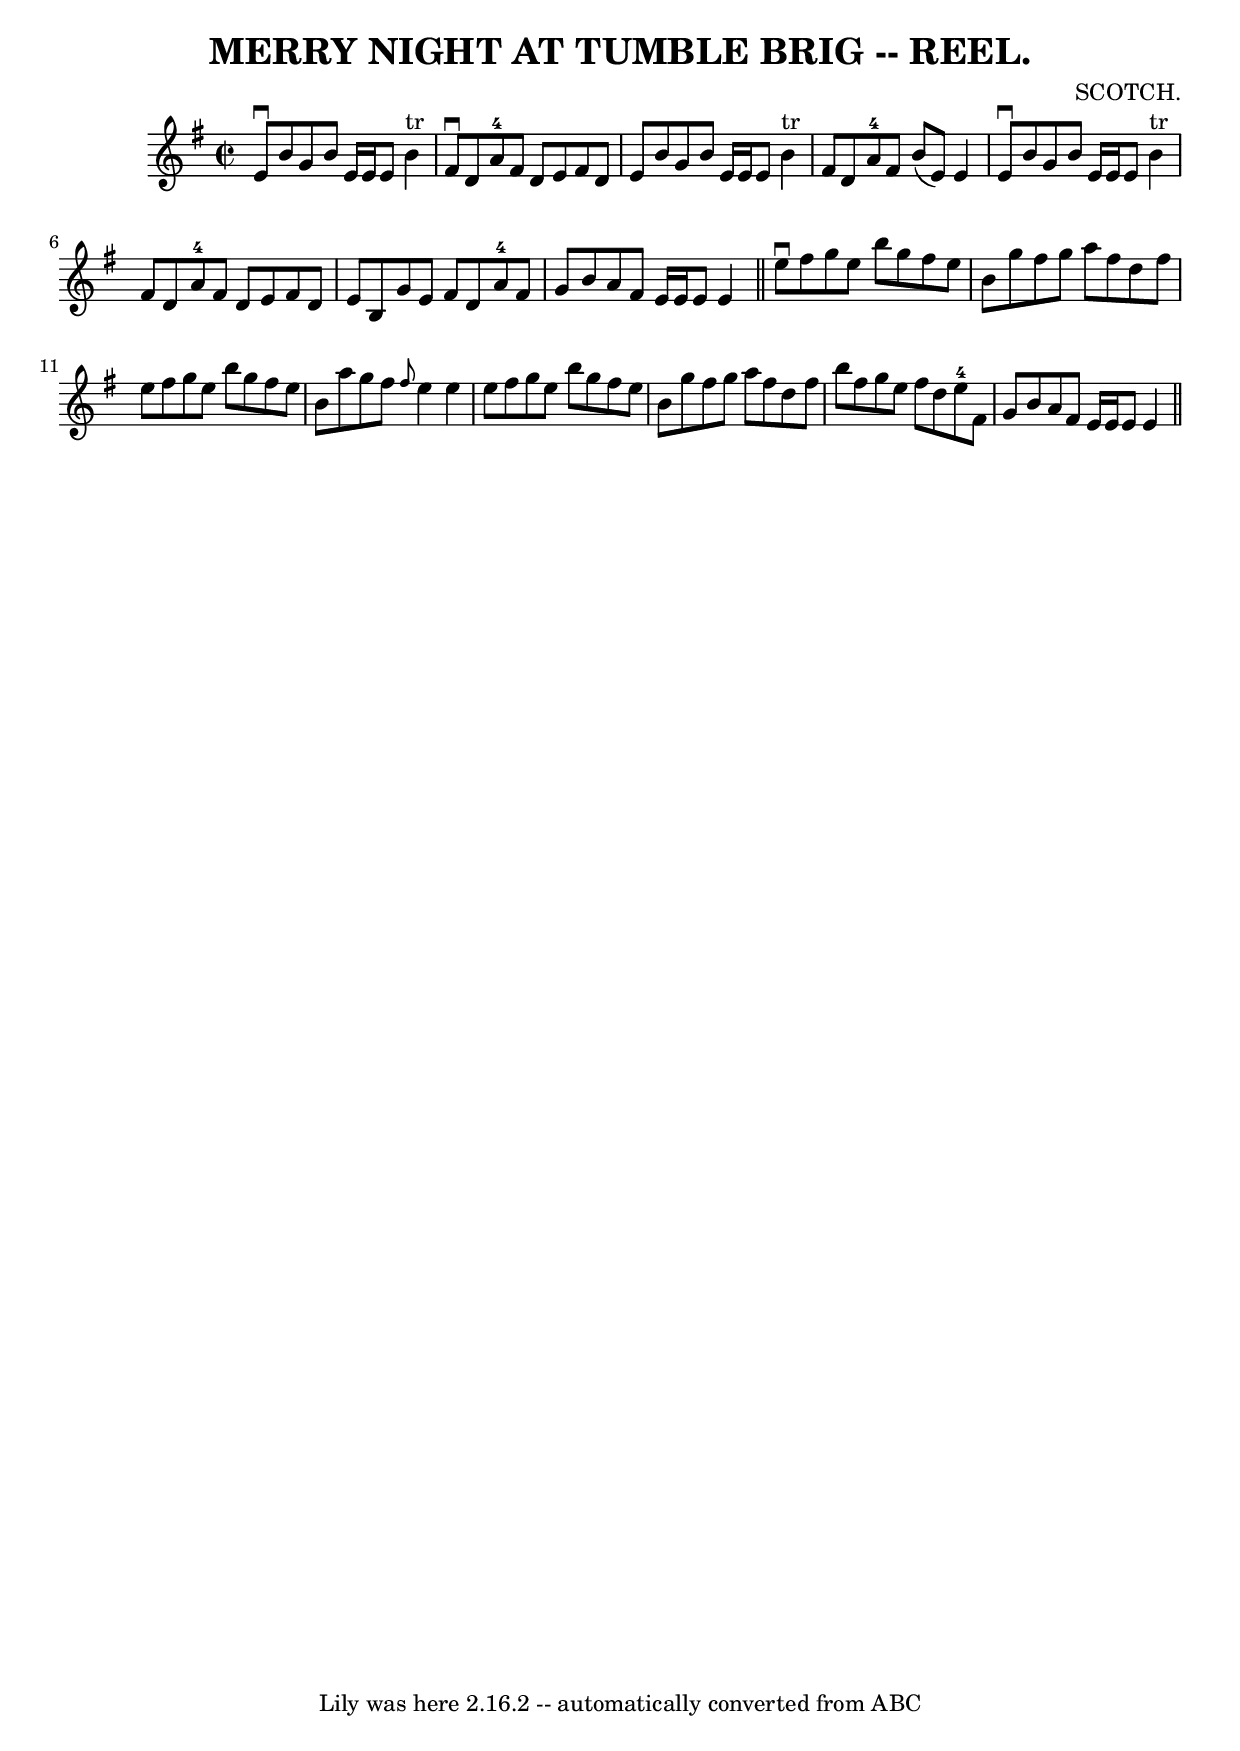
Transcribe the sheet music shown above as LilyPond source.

\version "2.7.40"
\include "Mammoth.ily"
\header {
	%% book = "Coles"
	composer = "SCOTCH."
	crossRefNumber = "4"
	footnotes = ""
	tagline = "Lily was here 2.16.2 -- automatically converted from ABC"
	title = "MERRY NIGHT AT TUMBLE BRIG -- REEL."
}
voicedefault =  {


\override Staff.TimeSignature #'style = #'C
 \time 2/2 \key e \minor e'8^\downbow b'8 g'8 b'8 e'16 e'16    
e'8 b'4^"tr" |
 fis'8^\downbow d'8 a'8-4 fis'8 d'8  
 e'8 fis'8 d'8  |
 e'8 b'8 g'8 b'8 e'16 e'16    
e'8 b'4^"tr" |
 fis'8 d'8 a'8-4 fis'8 b'8 (e'8  
-) e'4  |
 e'8^\downbow b'8 g'8 b'8 e'16 e'16 e'8 
 b'4^"tr" |
 fis'8 d'8 a'8-4 fis'8 d'8 e'8    
fis'8 d'8  |
 e'8 b8 g'8 e'8 fis'8 d'8 a'8-4   
fis'8  |
 g'8 b'8 a'8 fis'8 e'16 e'16 e'8 e'4  
\bar "||" e''8^\downbow fis''8 g''8 e''8 b''8 g''8 fis''8 
 e''8  |
 b'8 g''8 fis''8 g''8 a''8 fis''8 d''8    
fis''8  |
 e''8 fis''8 g''8 e''8 b''8 g''8 fis''8    
e''8  |
 b'8 a''8 g''8 fis''8  \grace { fis''8  } e''4    
e''4  |
 e''8 fis''8 g''8 e''8 b''8 g''8 fis''8    
e''8  |
 b'8 g''8 fis''8 g''8 a''8 fis''8 d''8    
fis''8  |
 b''8 fis''8 g''8 e''8 fis''8 d''8 e''8 
-4 fis'8  |
 g'8 b'8 a'8 fis'8 e'16 e'16 e'8    
e'4  \bar "||"   
}

\score{
    <<

	\context Staff="default"
	{
	    \voicedefault 
	}

    >>
	\layout {
	}
	\midi {}
}
